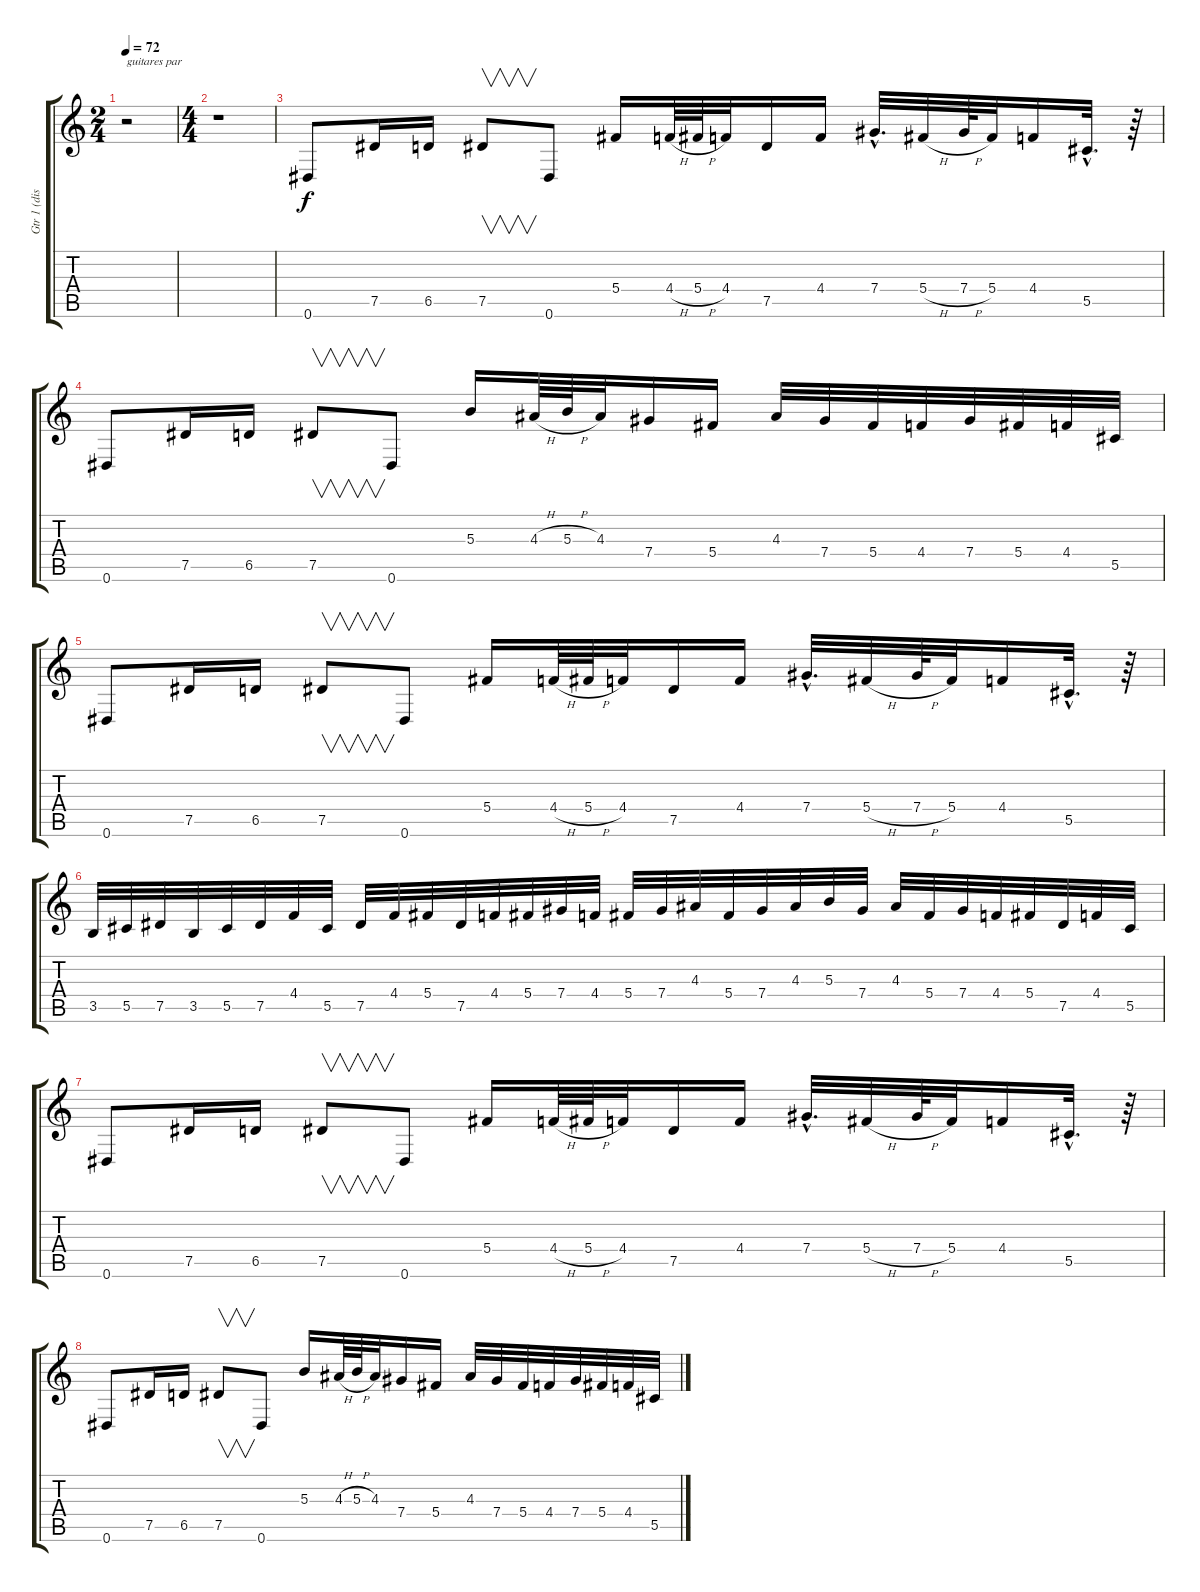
\track ("Gtr 1 (disto)" "Gtr 1 (dis") {instrument distortionguitar}
\staff {score tabs}
\tuning (Eb4 Bb3 Gb3 Db3 Ab2 Eb2) {hide}
\ts (2 4)
\tempo 72
\clef g2
\ks c
r.2{txt "guitares par" dy f instrument distortionguitar} |
\ts (4 4)
r.1 |
0.6.8 7.5.16 6.5.16 7.5.8{v} 0.6.8 5.4.16 4.4{h}.64 5.4{h}.64 4.4.32 7.5.16 4.4.16 7.4{hac}.32{d} 5.4{h}.32 7.4{h}.64 5.4.32 4.4.16 5.5{hac}.32{d} r.64 |
0.6.8 7.5.16 6.5.16 7.5.8{v} 0.6.8 5.3.16 4.3{h}.64 5.3{h}.64 4.3.32 7.4.16 5.4.16 4.3.32 7.4.32 5.4.32 4.4.32 7.4.32 5.4.32 4.4.32 5.5.32 |
0.6.8 7.5.16 6.5.16 7.5.8{v} 0.6.8 5.4.16 4.4{h}.64 5.4{h}.64 4.4.32 7.5.16 4.4.16 7.4{hac}.32{d} 5.4{h}.32 7.4{h}.64 5.4.32 4.4.16 5.5{hac}.32{d} r.64 |
3.5.32 5.5.32 7.5.32 3.5.32 5.5.32 7.5.32 4.4.32 5.5.32 7.5.32 4.4.32 5.4.32 7.5.32 4.4.32 5.4.32 7.4.32 4.4.32 5.4.32 7.4.32 4.3.32 5.4.32 7.4.32 4.3.32 5.3.32 7.4.32 4.3.32 5.4.32 7.4.32 4.4.32 5.4.32 7.5.32 4.4.32 5.5.32 |
0.6.8 7.5.16 6.5.16 7.5.8{v} 0.6.8 5.4.16 4.4{h}.64 5.4{h}.64 4.4.32 7.5.16 4.4.16 7.4{hac}.32{d} 5.4{h}.32 7.4{h}.64 5.4.32 4.4.16 5.5{hac}.32{d} r.64 |
0.6.8 7.5.16 6.5.16 7.5.8{v} 0.6.8 5.3.16 4.3{h}.64 5.3{h}.64 4.3.32 7.4.16 5.4.16 4.3.32 7.4.32 5.4.32 4.4.32 7.4.32 5.4.32 4.4.32 5.5.32
